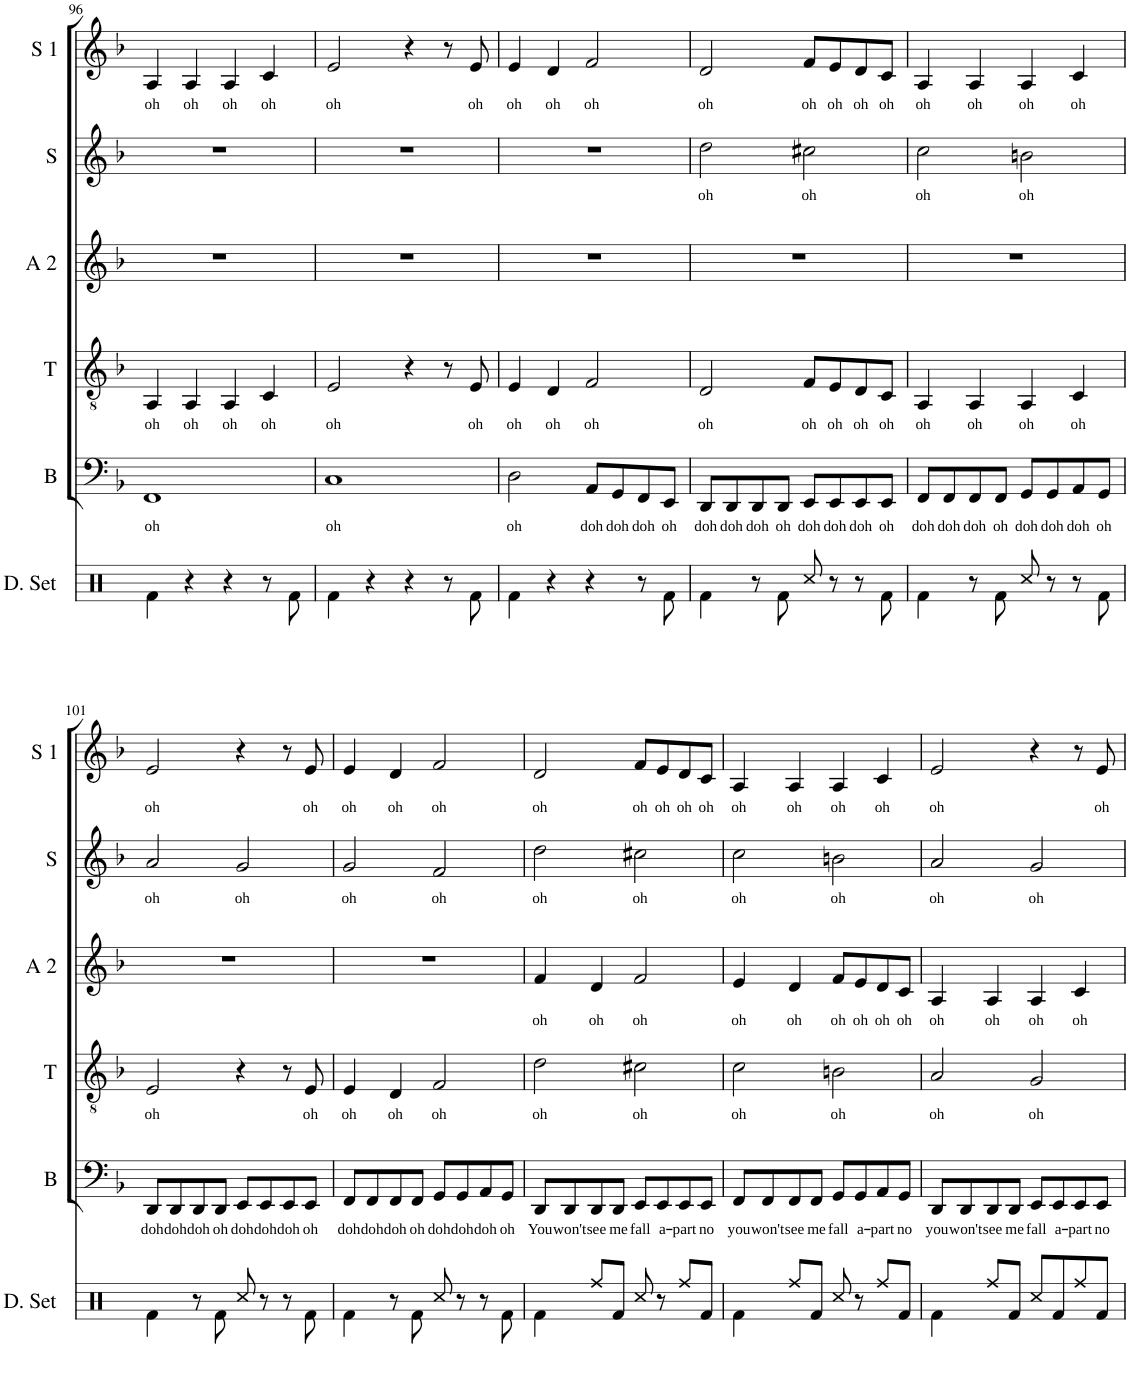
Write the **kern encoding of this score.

**kern	**kern	**text	**kern	**text	**kern	**text	**kern	**text	**kern	**text
*part6	*part5	*part5	*part4	*part4	*part3	*part3	*part2	*part2	*part1	*part1
*staff6	*staff5	*staff5	*staff4	*staff4	*staff3	*staff3	*staff2	*staff2	*staff1	*staff1
*I"Drumset	*I"Bass	*	*I"Tenor	*	*I"Alto 2	*	*I"Soprano	*	*I"Solo 1	*
*I'D. Set	*I'B	*	*I'T	*	*I'A 2	*	*I'S	*	*I'S 1	*
!!LO:PB:g=z
*clefX	*clefF4	*	*clefGv2	*	*clefG2	*	*clefG2	*	*clefG2	*
*k[]	*k[b-]	*	*k[b-]	*	*k[b-]	*	*k[b-]	*	*k[b-]	*
*	*F:	*	*F:	*	*F:	*	*F:	*	*F:	*
*M4/4	*M4/4	*	*M4/4	*	*M4/4	*	*M4/4	*	*M4/4	*
=96	=96	=96	=96	=96	=96	=96	=96	=96	=96	=96
!	!	!LO:LY:b	!	!LO:LY:b	!	!	!	!	!	!LO:LY:b
4Rf\	1FF	oh	4AA/	oh	1r	.	1r	.	4A/	oh
!	!	!	!	!LO:LY:b	!	!	!	!	!	!LO:LY:b
4r	.	.	4AA/	oh	.	.	.	.	4A/	oh
!	!	!	!	!LO:LY:b	!	!	!	!	!	!LO:LY:b
4r	.	.	4AA/	oh	.	.	.	.	4A/	oh
!	!	!	!	!LO:LY:b	!	!	!	!	!	!LO:LY:b
8r	.	.	4C/	oh	.	.	.	.	4c/	oh
8Rf\	.	.	.	.	.	.	.	.	.	.
=97	=97	=97	=97	=97	=97	=97	=97	=97	=97	=97
!	!	!LO:LY:b	!	!LO:LY:b	!	!	!	!	!	!LO:LY:b
4Rf\	1C	oh	2E/	oh	1r	.	1r	.	2e/	oh
4r	.	.	.	.	.	.	.	.	.	.
4r	.	.	4r	.	.	.	.	.	4r	.
8r	.	.	8r	.	.	.	.	.	8r	.
!	!	!	!	!LO:LY:b	!	!	!	!	!	!LO:LY:b
8Rf\	.	.	8E/	oh	.	.	.	.	8e/	oh
=98	=98	=98	=98	=98	=98	=98	=98	=98	=98	=98
!	!	!LO:LY:b	!	!LO:LY:b	!	!	!	!	!	!LO:LY:b
4Rf\	2D\	oh	4E/	oh	1r	.	1r	.	4e/	oh
!	!	!	!	!LO:LY:b	!	!	!	!	!	!LO:LY:b
4r	.	.	4D/	oh	.	.	.	.	4d/	oh
!	!	!LO:LY:b	!	!LO:LY:b	!	!	!	!	!	!LO:LY:b
4r	8AA/L	doh	2F/	oh	.	.	.	.	2f/	oh
!	!	!LO:LY:b	!	!	!	!	!	!	!	!
.	8GG/	doh	.	.	.	.	.	.	.	.
!	!	!LO:LY:b	!	!	!	!	!	!	!	!
8r	8FF/	doh	.	.	.	.	.	.	.	.
!	!	!LO:LY:b	!	!	!	!	!	!	!	!
8Rf\	8EE/J	oh	.	.	.	.	.	.	.	.
=99	=99	=99	=99	=99	=99	=99	=99	=99	=99	=99
!	!	!LO:LY:b	!	!LO:LY:b	!	!	!	!LO:LY:b	!	!LO:LY:b
4Rf\	8DD/L	doh	2D/	oh	1r	.	2dd\	oh	2d/	oh
!	!	!LO:LY:b	!	!	!	!	!	!	!	!
.	8DD/	doh	.	.	.	.	.	.	.	.
!	!	!LO:LY:b	!	!	!	!	!	!	!	!
8r	8DD/	doh	.	.	.	.	.	.	.	.
!	!	!LO:LY:b	!	!	!	!	!	!	!	!
8Rf\	8DD/J	oh	.	.	.	.	.	.	.	.
!	!	!LO:LY:b	!	!LO:LY:b	!	!	!	!LO:LY:b	!	!LO:LY:b
8Rcc/	8EE/L	doh	8F/L	oh	.	.	2cc#X\	oh	8f/L	oh
!	!	!LO:LY:b	!	!LO:LY:b	!	!	!	!	!	!LO:LY:b
8r	8EE/	doh	8E/	oh	.	.	.	.	8e/	oh
!	!	!LO:LY:b	!	!LO:LY:b	!	!	!	!	!	!LO:LY:b
8r	8EE/	doh	8D/	oh	.	.	.	.	8d/	oh
!	!	!LO:LY:b	!	!LO:LY:b	!	!	!	!	!	!LO:LY:b
8Rf\	8EE/J	oh	8C/J	oh	.	.	.	.	8c/J	oh
=100	=100	=100	=100	=100	=100	=100	=100	=100	=100	=100
!	!	!LO:LY:b	!	!LO:LY:b	!	!	!	!LO:LY:b	!	!LO:LY:b
4Rf\	8FF/L	doh	4AA/	oh	1r	.	2cc\	oh	4A/	oh
!	!	!LO:LY:b	!	!	!	!	!	!	!	!
.	8FF/	doh	.	.	.	.	.	.	.	.
!	!	!LO:LY:b	!	!LO:LY:b	!	!	!	!	!	!LO:LY:b
8r	8FF/	doh	4AA/	oh	.	.	.	.	4A/	oh
!	!	!LO:LY:b	!	!	!	!	!	!	!	!
8Rf\	8FF/J	oh	.	.	.	.	.	.	.	.
!	!	!LO:LY:b	!	!LO:LY:b	!	!	!	!LO:LY:b	!	!LO:LY:b
8Rcc/	8GG/L	doh	4AA/	oh	.	.	2bn\	oh	4A/	oh
!	!	!LO:LY:b	!	!	!	!	!	!	!	!
8r	8GG/	doh	.	.	.	.	.	.	.	.
!	!	!LO:LY:b	!	!LO:LY:b	!	!	!	!	!	!LO:LY:b
8r	8AA/	doh	4C/	oh	.	.	.	.	4c/	oh
!	!	!LO:LY:b	!	!	!	!	!	!	!	!
8Rf\	8GG/J	oh	.	.	.	.	.	.	.	.
!!LO:LB:g=z
=101	=101	=101	=101	=101	=101	=101	=101	=101	=101	=101
!	!	!LO:LY:b	!	!LO:LY:b	!	!	!	!LO:LY:b	!	!LO:LY:b
4Rf\	8DD/L	doh	2E/	oh	1r	.	2a/	oh	2e/	oh
!	!	!LO:LY:b	!	!	!	!	!	!	!	!
.	8DD/	doh	.	.	.	.	.	.	.	.
!	!	!LO:LY:b	!	!	!	!	!	!	!	!
8r	8DD/	doh	.	.	.	.	.	.	.	.
!	!	!LO:LY:b	!	!	!	!	!	!	!	!
8Rf\	8DD/J	oh	.	.	.	.	.	.	.	.
!	!	!LO:LY:b	!	!	!	!	!	!LO:LY:b	!	!
8Rcc/	8EE/L	doh	4r	.	.	.	2g/	oh	4r	.
!	!	!LO:LY:b	!	!	!	!	!	!	!	!
8r	8EE/	doh	.	.	.	.	.	.	.	.
!	!	!LO:LY:b	!	!	!	!	!	!	!	!
8r	8EE/	doh	8r	.	.	.	.	.	8r	.
!	!	!LO:LY:b	!	!LO:LY:b	!	!	!	!	!	!LO:LY:b
8Rf\	8EE/J	oh	8E/	oh	.	.	.	.	8e/	oh
=102	=102	=102	=102	=102	=102	=102	=102	=102	=102	=102
!	!	!LO:LY:b	!	!LO:LY:b	!	!	!	!LO:LY:b	!	!LO:LY:b
4Rf\	8FF/L	doh	4E/	oh	1r	.	2g/	oh	4e/	oh
!	!	!LO:LY:b	!	!	!	!	!	!	!	!
.	8FF/	doh	.	.	.	.	.	.	.	.
!	!	!LO:LY:b	!	!LO:LY:b	!	!	!	!	!	!LO:LY:b
8r	8FF/	doh	4D/	oh	.	.	.	.	4d/	oh
!	!	!LO:LY:b	!	!	!	!	!	!	!	!
8Rf\	8FF/J	oh	.	.	.	.	.	.	.	.
!	!	!LO:LY:b	!	!LO:LY:b	!	!	!	!LO:LY:b	!	!LO:LY:b
8Rcc/	8GG/L	doh	2F/	oh	.	.	2f/	oh	2f/	oh
!	!	!LO:LY:b	!	!	!	!	!	!	!	!
8r	8GG/	doh	.	.	.	.	.	.	.	.
!	!	!LO:LY:b	!	!	!	!	!	!	!	!
8r	8AA/	doh	.	.	.	.	.	.	.	.
!	!	!LO:LY:b	!	!	!	!	!	!	!	!
8Rf\	8GG/J	oh	.	.	.	.	.	.	.	.
=103	=103	=103	=103	=103	=103	=103	=103	=103	=103	=103
!	!	!LO:LY:b	!	!LO:LY:b	!	!LO:LY:b	!	!LO:LY:b	!	!LO:LY:b
4Rf\	8DD/L	You	2d\	oh	4f/	oh	2dd\	oh	2d/	oh
!	!	!LO:LY:b	!	!	!	!	!	!	!	!
.	8DD/	won't	.	.	.	.	.	.	.	.
!	!	!LO:LY:b	!	!	!	!LO:LY:b	!	!	!	!
8Rff/L	8DD/	see	.	.	4d/	oh	.	.	.	.
!	!	!LO:LY:b	!	!	!	!	!	!	!	!
8Rf/J	8DD/J	me	.	.	.	.	.	.	.	.
!	!	!LO:LY:b	!	!LO:LY:b	!	!LO:LY:b	!	!LO:LY:b	!	!LO:LY:b
8Rcc/	8EE/L	fall	2c#X\	oh	2f/	oh	2cc#X\	oh	8f/L	oh
!	!	!LO:LY:b	!	!	!	!	!	!	!	!LO:LY:b
8r	8EE/	a-	.	.	.	.	.	.	8e/	oh
!	!	!LO:LY:b	!	!	!	!	!	!	!	!LO:LY:b
8Rff/L	8EE/	-part	.	.	.	.	.	.	8d/	oh
!	!	!LO:LY:b	!	!	!	!	!	!	!	!LO:LY:b
8Rf/J	8EE/J	no	.	.	.	.	.	.	8c/J	oh
=104	=104	=104	=104	=104	=104	=104	=104	=104	=104	=104
!	!	!LO:LY:b	!	!LO:LY:b	!	!LO:LY:b	!	!LO:LY:b	!	!LO:LY:b
4Rf\	8FF/L	you	2c\	oh	4e/	oh	2cc\	oh	4A/	oh
!	!	!LO:LY:b	!	!	!	!	!	!	!	!
.	8FF/	won't	.	.	.	.	.	.	.	.
!	!	!LO:LY:b	!	!	!	!LO:LY:b	!	!	!	!LO:LY:b
8Rff/L	8FF/	see	.	.	4d/	oh	.	.	4A/	oh
!	!	!LO:LY:b	!	!	!	!	!	!	!	!
8Rf/J	8FF/J	me	.	.	.	.	.	.	.	.
!	!	!LO:LY:b	!	!LO:LY:b	!	!LO:LY:b	!	!LO:LY:b	!	!LO:LY:b
8Rcc/	8GG/L	fall	2Bn\	oh	8f/L	oh	2bn\	oh	4A/	oh
!	!	!LO:LY:b	!	!	!	!LO:LY:b	!	!	!	!
8r	8GG/	a-	.	.	8e/	oh	.	.	.	.
!	!	!LO:LY:b	!	!	!	!LO:LY:b	!	!	!	!LO:LY:b
8Rff/L	8AA/	-part	.	.	8d/	oh	.	.	4c/	oh
!	!	!LO:LY:b	!	!	!	!LO:LY:b	!	!	!	!
8Rf/J	8GG/J	no	.	.	8c/J	oh	.	.	.	.
=105	=105	=105	=105	=105	=105	=105	=105	=105	=105	=105
!	!	!LO:LY:b	!	!LO:LY:b	!	!LO:LY:b	!	!LO:LY:b	!	!LO:LY:b
4Rf\	8DD/L	you	2A/	oh	4A/	oh	2a/	oh	2e/	oh
!	!	!LO:LY:b	!	!	!	!	!	!	!	!
.	8DD/	won't	.	.	.	.	.	.	.	.
!	!	!LO:LY:b	!	!	!	!LO:LY:b	!	!	!	!
8Rff/L	8DD/	see	.	.	4A/	oh	.	.	.	.
!	!	!LO:LY:b	!	!	!	!	!	!	!	!
8Rf/J	8DD/J	me	.	.	.	.	.	.	.	.
!	!	!LO:LY:b	!	!LO:LY:b	!	!LO:LY:b	!	!LO:LY:b	!	!
8Rcc/L	8EE/L	fall	2G/	oh	4A/	oh	2g/	oh	4r	.
!	!	!LO:LY:b	!	!	!	!	!	!	!	!
8Rf/	8EE/	a-	.	.	.	.	.	.	.	.
!	!	!LO:LY:b	!	!	!	!LO:LY:b	!	!	!	!
8Rff/	8EE/	-part	.	.	4c/	oh	.	.	8r	.
!	!	!LO:LY:b	!	!	!	!	!	!	!	!LO:LY:b
8Rf/J	8EE/J	no	.	.	.	.	.	.	8e/	oh
=	=	=	=	=	=	=	=	=	=	=
*-	*-	*-	*-	*-	*-	*-	*-	*-	*-	*-
